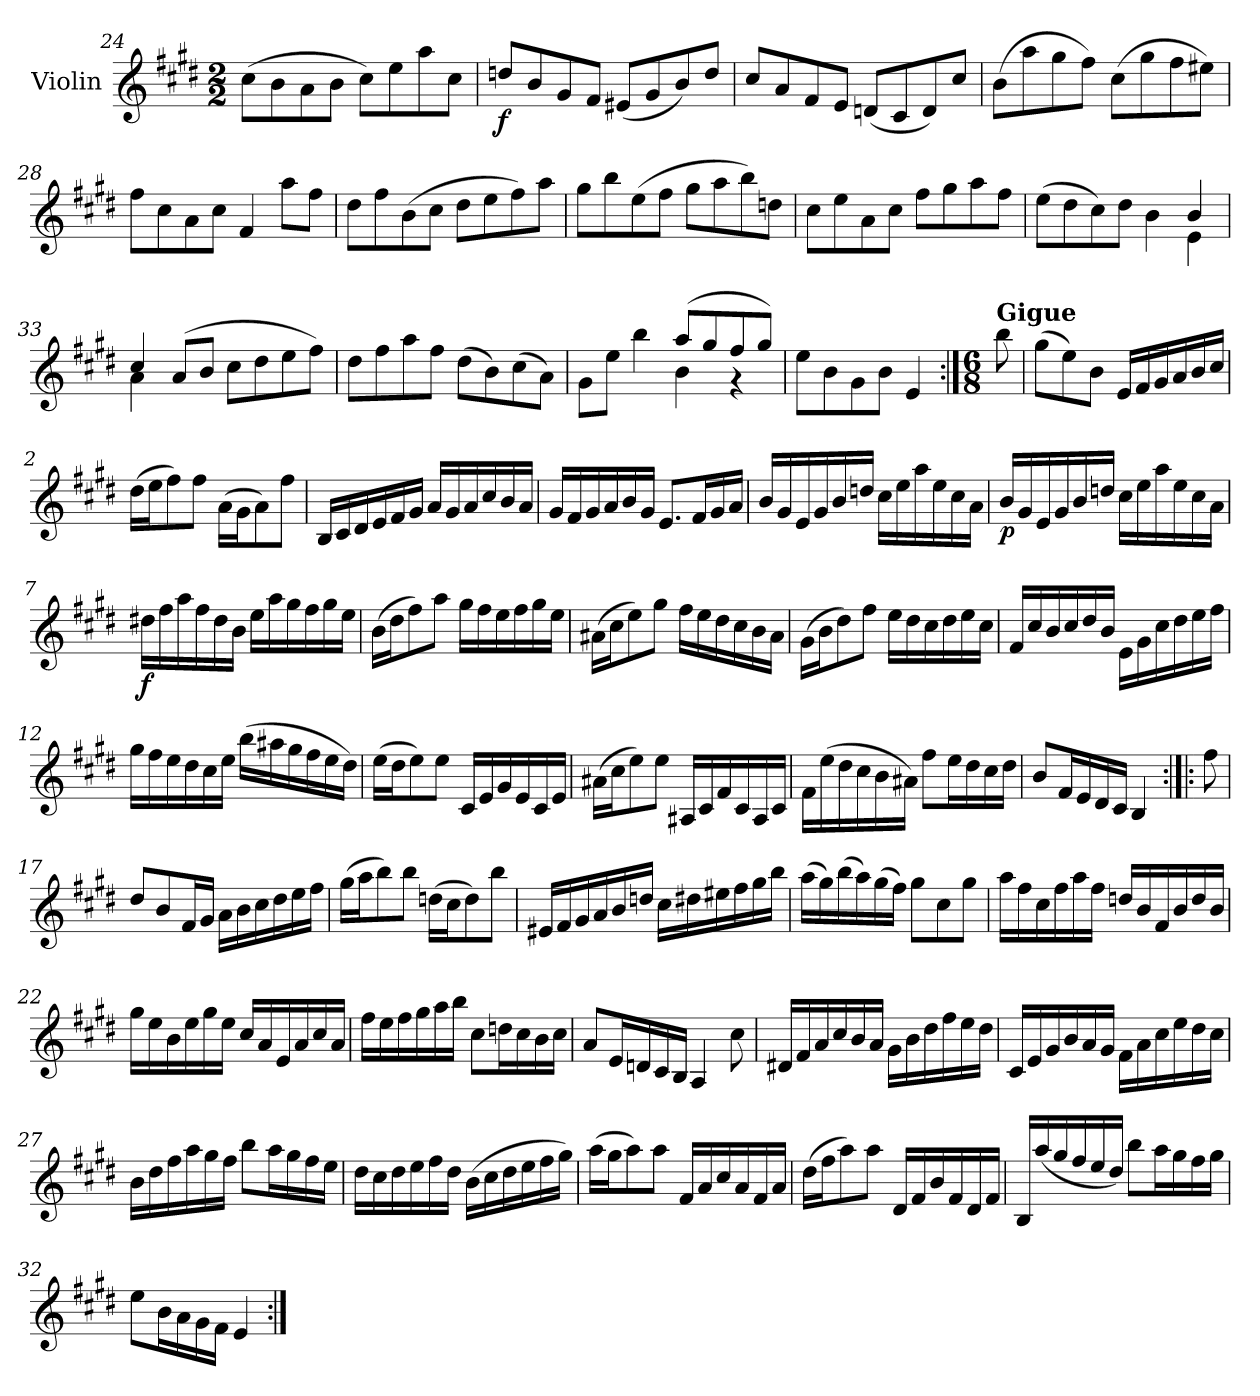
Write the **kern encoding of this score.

**kern	**dynam
*part1	*part1
*staff1	*staff1
*I"Violin	*
*I'Vln.	*
*clefG2	*
*k[f#c#g#d#]	*
*M2/2	*
=24	=24
(>8cc#\L	.
8b\	.
8a\	.
8b\J	.
8cc#\L)	.
8ee\	.
8aa\	.
8cc#\J	.
=25	=25
!	!LO:DY:b
8ddn/L	f
8b/	.
8g#/	.
8f#/J	.
(<8e#X/L	.
8g#/	.
8b/)	.
8dd/J	.
!!LO:LB:g=z
=26	=26
8cc#/L	.
8a/	.
8f#/	.
8e/J	.
(<8dn/L	.
8c#/	.
8d/)	.
8cc#/J	.
=27	=27
(>8b\L	.
8aa\	.
8gg#\	.
8ff#\J)	.
(>8cc#\L	.
8gg#\	.
8ff#\	.
8ee#X\J)	.
=28	=28
8ff#\L	.
8cc#\	.
8a\	.
8cc#\J	.
4f#/	.
8aa\L	.
8ff#\J	.
=29	=29
8dd#\L	.
8ff#\	.
(>8b\	.
8cc#\J	.
8dd#\L	.
8ee\	.
8ff#\)	.
8aa\J	.
=30	=30
8gg#\L	.
8bb\	.
(>8ee\	.
8ff#\J	.
8gg#\L	.
8aa\	.
8bb\)	.
8ddn\J	.
!!LO:LB:g=z
=31	=31
8cc#\L	.
8ee\	.
8a\	.
8cc#\J	.
8ff#\L	.
8gg#\	.
8aa\	.
8ff#\J	.
=32	=32
*^	*
(>8ee\L	2.ryy	.
8dd#\	.	.
8cc#\)	.	.
8dd#\J	.	.
4b\	.	.
4b/	4e\	.
=33	=33	=33
4cc#/	4a\	.
(>8a/L	4ryy	.
8b/J	.	.
8cc#\L	2ryy	.
8dd#\	.	.
8ee\	.	.
8ff#\J)	.	.
*v	*v	*
=34	=34
8dd#\L	.
8ff#\	.
8aa\	.
8ff#\J	.
(>8dd#\L	.
8b\)	.
(>8cc#\	.
8a\J)	.
=35	=35
*^	*
8g#\L	2ryy	.
8ee\J	.	.
4bb\	.	.
(>8aa/L	4b\	.
8gg#/	.	.
8ff#/	4r	.
8gg#/J)	.	.
*v	*v	*
=36	=36
8ee\L	.
8b\	.
8g#\	.
8b\J	.
4e/	.
!!LO:PB:g=z
=:|!	=:|!
*M6/8	*
!LO:TX:a:B:t=Gigue	!
8bb\	.
=1	=1
(>8gg#\L	.
8ee\)	.
8b\J	.
16e/LL	.
16f#/	.
16g#/	.
16a/	.
16b/	.
16cc#/JJ	.
=2	=2
(>16dd#\LL	.
16ee\J	.
8ff#\)	.
8ff#\J	.
(>16a\LL	.
16g#\J	.
8a\)	.
8ff#\J	.
=3	=3
16B/LL	.
16c#/	.
16d#/	.
16e/	.
16f#/	.
16g#/JJ	.
16a/LL	.
16g#/	.
16a/	.
16cc#/	.
16b/	.
16a/JJ	.
=4	=4
16g#/LL	.
16f#/	.
16g#/	.
16a/	.
16b/	.
16g#/JJ	.
8.e/L	.
16f#/L	.
16g#/	.
16a/JJ	.
!!LO:LB:g=z
=5	=5
16b/LL	.
16g#/	.
16e/	.
16g#/	.
16b/	.
16ddn/JJ	.
16cc#\LL	.
16ee\	.
16aa\	.
16ee\	.
16cc#\	.
16a\JJ	.
=6	=6
!	!LO:DY:b
16b/LL	p
16g#/	.
16e/	.
16g#/	.
16b/	.
16ddn/JJ	.
16cc#\LL	.
16ee\	.
16aa\	.
16ee\	.
16cc#\	.
16a\JJ	.
=7	=7
!	!LO:DY:b
16dd#X\LL	f
16ff#\	.
16aa\	.
16ff#\	.
16dd#\	.
16b\JJ	.
16ee\LL	.
16aa\	.
16gg#\	.
16ff#\	.
16gg#\	.
16ee\JJ	.
=8	=8
(>16b\LL	.
16dd#\J	.
8ff#\)	.
8aa\J	.
16gg#\LL	.
16ff#\	.
16ee\	.
16ff#\	.
16gg#\	.
16ee\JJ	.
!!LO:LB:g=z
=9	=9
(>16a#X\LL	.
16cc#\J	.
8ee\)	.
8gg#\J	.
16ff#\LL	.
16ee\	.
16dd#\	.
16cc#\	.
16b\	.
16a#\JJ	.
=10	=10
(>16g#\LL	.
16b\J	.
8dd#\)	.
8ff#\J	.
16ee\LL	.
16dd#\	.
16cc#\	.
16dd#\	.
16ee\	.
16cc#\JJ	.
=11	=11
16f#/LL	.
16cc#/	.
16b/	.
16cc#/	.
16dd#/	.
16b/JJ	.
16e\LL	.
16g#\	.
16cc#\	.
16dd#\	.
16ee\	.
16ff#\JJ	.
=12	=12
16gg#\LL	.
16ff#\	.
16ee\	.
16dd#\	.
16cc#\	.
16ee\JJ	.
(>16bb\LL	.
16aa#X\	.
16gg#\	.
16ff#\	.
16ee\	.
16dd#\JJ)	.
!!LO:LB:g=z
=13	=13
(>16ee\LL	.
16dd#\J	.
8ee\)	.
8ee\J	.
16c#/LL	.
16e/	.
16g#/	.
16e/	.
16c#/	.
16e/JJ	.
=14	=14
(>16a#X\LL	.
16cc#\J	.
8ee\)	.
8ee\J	.
16A#X/LL	.
16c#/	.
16f#/	.
16c#/	.
16A#/	.
16c#/JJ	.
=15	=15
16f#\LL	.
(>16ee\	.
16dd#\	.
16cc#\	.
16b\	.
16a#X\JJ)	.
8ff#\L	.
16ee\L	.
16dd#\	.
16cc#\	.
16dd#\JJ	.
=16	=16
8b/L	.
16f#/L	.
16e/	.
16d#/	.
16c#/JJ	.
4B/	.
!!LO:LB:g=z
=16X1:|!|:	=16X1:|!|:
8ff#\	.
=17	=17
8dd#/L	.
8b/	.
16f#/L	.
16g#/JJ	.
16a\LL	.
16b\	.
16cc#\	.
16dd#\	.
16ee\	.
16ff#\JJ	.
=18	=18
(>16gg#\LL	.
16aa\J	.
8bb\)	.
8bb\J	.
(>16ddn\LL	.
16cc#\J	.
8dd\)	.
8bb\J	.
=19	=19
16e#X/LL	.
16f#/	.
16g#/	.
16a/	.
16b/	.
16ddn/JJ	.
16cc#\LL	.
16dd#X\	.
16ee#X\	.
16ff#\	.
16gg#\	.
16bb\JJ	.
=20	=20
(>16aa\LL	.
16gg#\)	.
(>16bb\	.
16aa\)	.
(>16gg#\	.
16ff#\JJ)	.
8gg#\L	.
8cc#\	.
8gg#\J	.
!!LO:LB:g=z
=21	=21
16aa\LL	.
16ff#\	.
16cc#\	.
16ff#\	.
16aa\	.
16ff#\JJ	.
16ddn/LL	.
16b/	.
16f#/	.
16b/	.
16dd/	.
16b/JJ	.
=22	=22
16gg#\LL	.
16ee\	.
16b\	.
16ee\	.
16gg#\	.
16ee\JJ	.
16cc#/LL	.
16a/	.
16e/	.
16a/	.
16cc#/	.
16a/JJ	.
=23	=23
16ff#\LL	.
16ee\	.
16ff#\	.
16gg#\	.
16aa\	.
16bb\JJ	.
8cc#\L	.
16ddn\L	.
16cc#\	.
16b\	.
16cc#\JJ	.
=24	=24
8a/L	.
16e/L	.
16dn/	.
16c#/	.
16B/JJ	.
4A/	.
8cc#\	.
!!LO:LB:g=z
=25	=25
16d#X/LL	.
16f#/	.
16a/	.
16cc#/	.
16b/	.
16a/JJ	.
16g#\LL	.
16b\	.
16dd#\	.
16ff#\	.
16ee\	.
16dd#\JJ	.
=26	=26
16c#/LL	.
16e/	.
16g#/	.
16b/	.
16a/	.
16g#/JJ	.
16f#\LL	.
16a\	.
16cc#\	.
16ee\	.
16dd#\	.
16cc#\JJ	.
=27	=27
16b\LL	.
16dd#\	.
16ff#\	.
16aa\	.
16gg#\	.
16ff#\JJ	.
8bb\L	.
16aa\L	.
16gg#\	.
16ff#\	.
16ee\JJ	.
=28	=28
16dd#\LL	.
16cc#\	.
16dd#\	.
16ee\	.
16ff#\	.
16dd#\JJ	.
(>16b\LL	.
16cc#\	.
16dd#\	.
16ee\	.
16ff#\	.
16gg#\JJ)	.
!!LO:LB:g=z
=29	=29
(>16aa\LL	.
16gg#\J	.
8aa\)	.
8aa\J	.
16f#/LL	.
16a/	.
16cc#/	.
16a/	.
16f#/	.
16a/JJ	.
=30	=30
(>16dd#\LL	.
16ff#\J	.
8aa\)	.
8aa\J	.
16d#/LL	.
16f#/	.
16b/	.
16f#/	.
16d#/	.
16f#/JJ	.
=31	=31
16B/LL	.
(<16aa/	.
16gg#/	.
16ff#/	.
16ee/	.
16dd#/JJ)	.
8bb\L	.
16aa\L	.
16gg#\	.
16ff#\	.
16gg#\JJ	.
=32	=32
8ee\L	.
16b\L	.
16a\	.
16g#\	.
16f#\JJ	.
4e/	.
=:|!	=:|!
*-	*-
